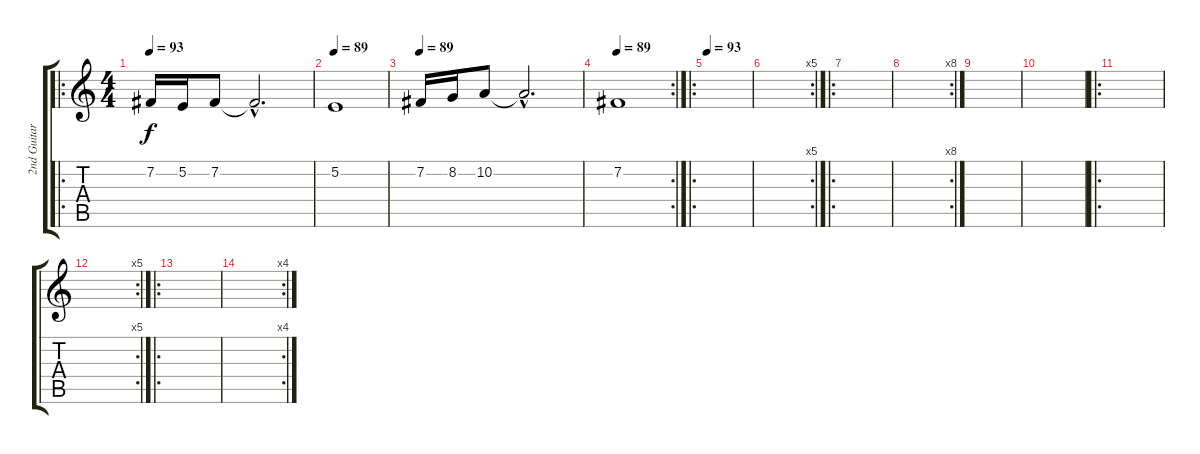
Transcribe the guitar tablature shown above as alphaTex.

\track ("2nd Guitar" "2nd Guitar") {instrument lead1square}
\staff {score tabs}
\tuning (E4 B3 G3 D3 A2 E2) {hide}
\ro
\ts (4 4)
\tempo 93
\tempo 89
\tempo 93
\clef g2
\ks c
7.2.16{dy f instrument lead1square} 5.2.16 7.2.8 7.2{hac t}.2{d} |
\tempo 89
5.2.1 |
\tempo 89
7.2.16 8.2.16 10.2.8 10.2{hac t}.2{d} |
\rc 2
\tempo 89
7.2.1 |
\ro
\tempo 93
|
\rc 5
|
\ro
|
\rc 8
|
|
|
\ro
|
\rc 5
|
\ro
|
\rc 4
